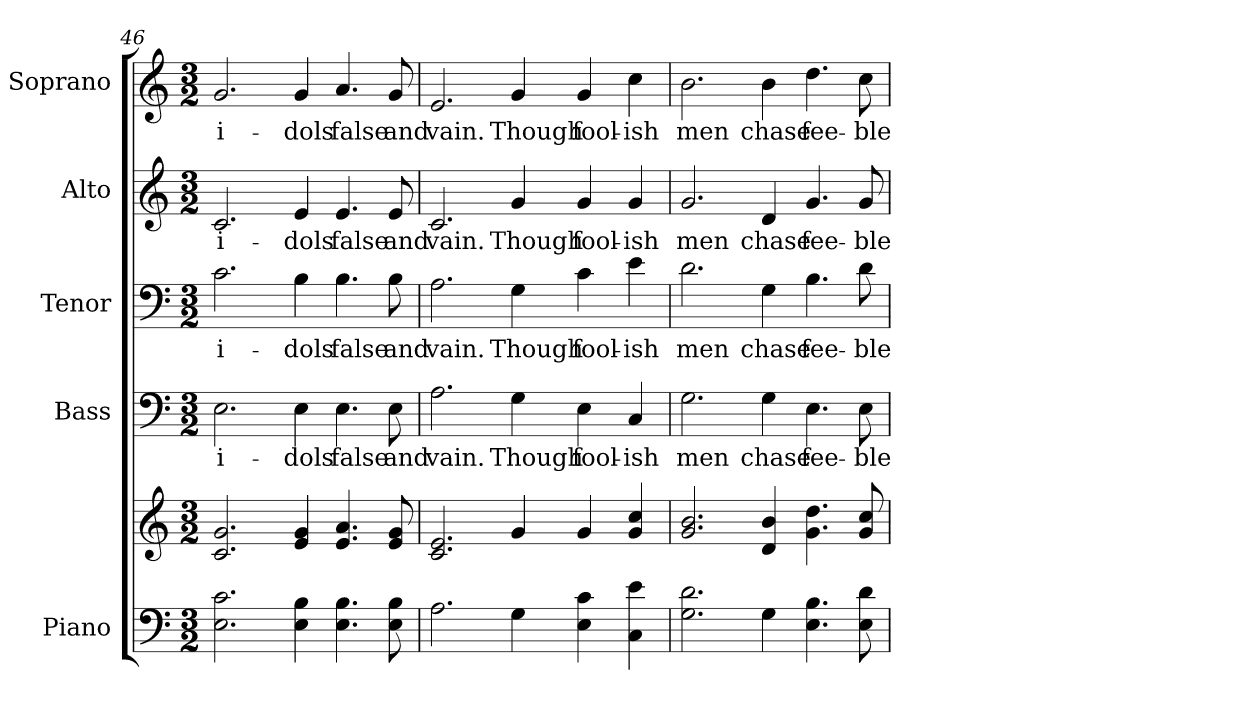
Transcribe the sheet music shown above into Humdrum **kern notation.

**kern	**kern	**kern	**text	**kern	**text	**kern	**text	**kern	**text
*part5	*part5	*part4	*part4	*part3	*part3	*part2	*part2	*part1	*part1
*staff6	*staff5	*staff4	*staff4	*staff3	*staff3	*staff2	*staff2	*staff1	*staff1
*I"Piano	*	*I"Bass	*	*I"Tenor	*	*I"Alto	*	*I"Soprano	*
*I'Pno.	*	*I'B.	*	*I'T.	*	*I'A.	*	*I'S.	*
*clefF4	*clefG2	*clefF4	*	*clefF4	*	*clefG2	*	*clefG2	*
*k[]	*k[]	*k[]	*	*k[]	*	*k[]	*	*k[]	*
*C:	*C:	*C:	*	*C:	*	*C:	*	*C:	*
*M3/2	*M3/2	*M3/2	*	*M3/2	*	*M3/2	*	*M3/2	*
=46	=46	=46	=46	=46	=46	=46	=46	=46	=46
!	!	!	!LO:LY:b:color=#000000	!	!	!	!	!	!
!	!	!	!	!	!LO:LY:b:color=#000000	!	!	!	!
!	!	!	!	!	!	!	!LO:LY:b:color=#000000	!	!
!	!	!	!	!	!	!	!	!	!LO:LY:b:color=#000000
2.Ei\ 2.ci	2.ci/ 2.gi	2.Ei\	i-	2.ci\	i-	2.ci/	i-	2.gi/	i-
!	!	!	!LO:LY:b:color=#000000	!	!	!	!	!	!
!	!	!	!	!	!LO:LY:b:color=#000000	!	!	!	!
!	!	!	!	!	!	!	!LO:LY:b:color=#000000	!	!
!	!	!	!	!	!	!	!	!	!LO:LY:b:color=#000000
4Ei\ 4Bi	4ei/ 4gi	4Ei\	-dols	4Bi\	-dols	4ei/	-dols	4gi/	-dols
!	!	!	!LO:LY:b:color=#000000	!	!	!	!	!	!
!	!	!	!	!	!LO:LY:b:color=#000000	!	!	!	!
!	!	!	!	!	!	!	!LO:LY:b:color=#000000	!	!
!	!	!	!	!	!	!	!	!	!LO:LY:b:color=#000000
4.Ei\ 4.Bi	4.ei/ 4.ai	4.Ei\	false	4.Bi\	false	4.ei/	false	4.ai/	false
!	!	!	!LO:LY:b:color=#000000	!	!	!	!	!	!
!	!	!	!	!	!LO:LY:b:color=#000000	!	!	!	!
!	!	!	!	!	!	!	!LO:LY:b:color=#000000	!	!
!	!	!	!	!	!	!	!	!	!LO:LY:b:color=#000000
8Ei\ 8Bi	8ei/ 8gi	8Ei\	and	8Bi\	and	8ei/	and	8gi/	and
=47	=47	=47	=47	=47	=47	=47	=47	=47	=47
!	!	!	!LO:LY:b:color=#000000	!	!	!	!	!	!
!	!	!	!	!	!LO:LY:b:color=#000000	!	!	!	!
!	!	!	!	!	!	!	!LO:LY:b:color=#000000	!	!
!	!	!	!	!	!	!	!	!	!LO:LY:b:color=#000000
2.Ai\	2.ci/ 2.ei	2.Ai\	vain.	2.Ai\	vain.	2.ci/	vain.	2.ei/	vain.
!	!	!	!LO:LY:b:color=#000000	!	!	!	!	!	!
!	!	!	!	!	!LO:LY:b:color=#000000	!	!	!	!
!	!	!	!	!	!	!	!LO:LY:b:color=#000000	!	!
!	!	!	!	!	!	!	!	!	!LO:LY:b:color=#000000
4Gi\	4gi/	4Gi\	Though	4Gi\	Though	4gi/	Though	4gi/	Though
!	!	!	!LO:LY:b:color=#000000	!	!	!	!	!	!
!	!	!	!	!	!LO:LY:b:color=#000000	!	!	!	!
!	!	!	!	!	!	!	!LO:LY:b:color=#000000	!	!
!	!	!	!	!	!	!	!	!	!LO:LY:b:color=#000000
4Ei\ 4ci	4gi/	4Ei\	fool-	4ci\	fool-	4gi/	fool-	4gi/	fool-
!	!	!	!LO:LY:b:color=#000000	!	!	!	!	!	!
!	!	!	!	!	!LO:LY:b:color=#000000	!	!	!	!
!	!	!	!	!	!	!	!LO:LY:b:color=#000000	!	!
!	!	!	!	!	!	!	!	!	!LO:LY:b:color=#000000
4Ci\ 4ei	4gi/ 4cci	4Ci/	-ish	4ei\	-ish	4gi/	-ish	4cci\	-ish
!!LO:PB:g=z
=48	=48	=48	=48	=48	=48	=48	=48	=48	=48
!	!	!	!LO:LY:b:color=#000000	!	!	!	!	!	!
!	!	!	!	!	!LO:LY:b:color=#000000	!	!	!	!
!	!	!	!	!	!	!	!LO:LY:b:color=#000000	!	!
!	!	!	!	!	!	!	!	!	!LO:LY:b:color=#000000
2.Gi\ 2.di	2.gi/ 2.bi	2.Gi\	men	2.di\	men	2.gi/	men	2.bi\	men
!	!	!	!LO:LY:b:color=#000000	!	!	!	!	!	!
!	!	!	!	!	!LO:LY:b:color=#000000	!	!	!	!
!	!	!	!	!	!	!	!LO:LY:b:color=#000000	!	!
!	!	!	!	!	!	!	!	!	!LO:LY:b:color=#000000
4Gi\	4di/ 4bi	4Gi\	chase	4Gi\	chase	4di/	chase	4bi\	chase
!	!	!	!LO:LY:b:color=#000000	!	!	!	!	!	!
!	!	!	!	!	!LO:LY:b:color=#000000	!	!	!	!
!	!	!	!	!	!	!	!LO:LY:b:color=#000000	!	!
!	!	!	!	!	!	!	!	!	!LO:LY:b:color=#000000
4.Ei\ 4.Bi	4.gi\ 4.ddi	4.Ei\	fee-	4.Bi\	fee-	4.gi/	fee-	4.ddi\	fee-
!	!	!	!LO:LY:b:color=#000000	!	!	!	!	!	!
!	!	!	!	!	!LO:LY:b:color=#000000	!	!	!	!
!	!	!	!	!	!	!	!LO:LY:b:color=#000000	!	!
!	!	!	!	!	!	!	!	!	!LO:LY:b:color=#000000
8Ei\ 8di	8gi/ 8cci	8Ei\	-ble	8di\	-ble	8gi/	-ble	8cci\	-ble
=	=	=	=	=	=	=	=	=	=
*-	*-	*-	*-	*-	*-	*-	*-	*-	*-
